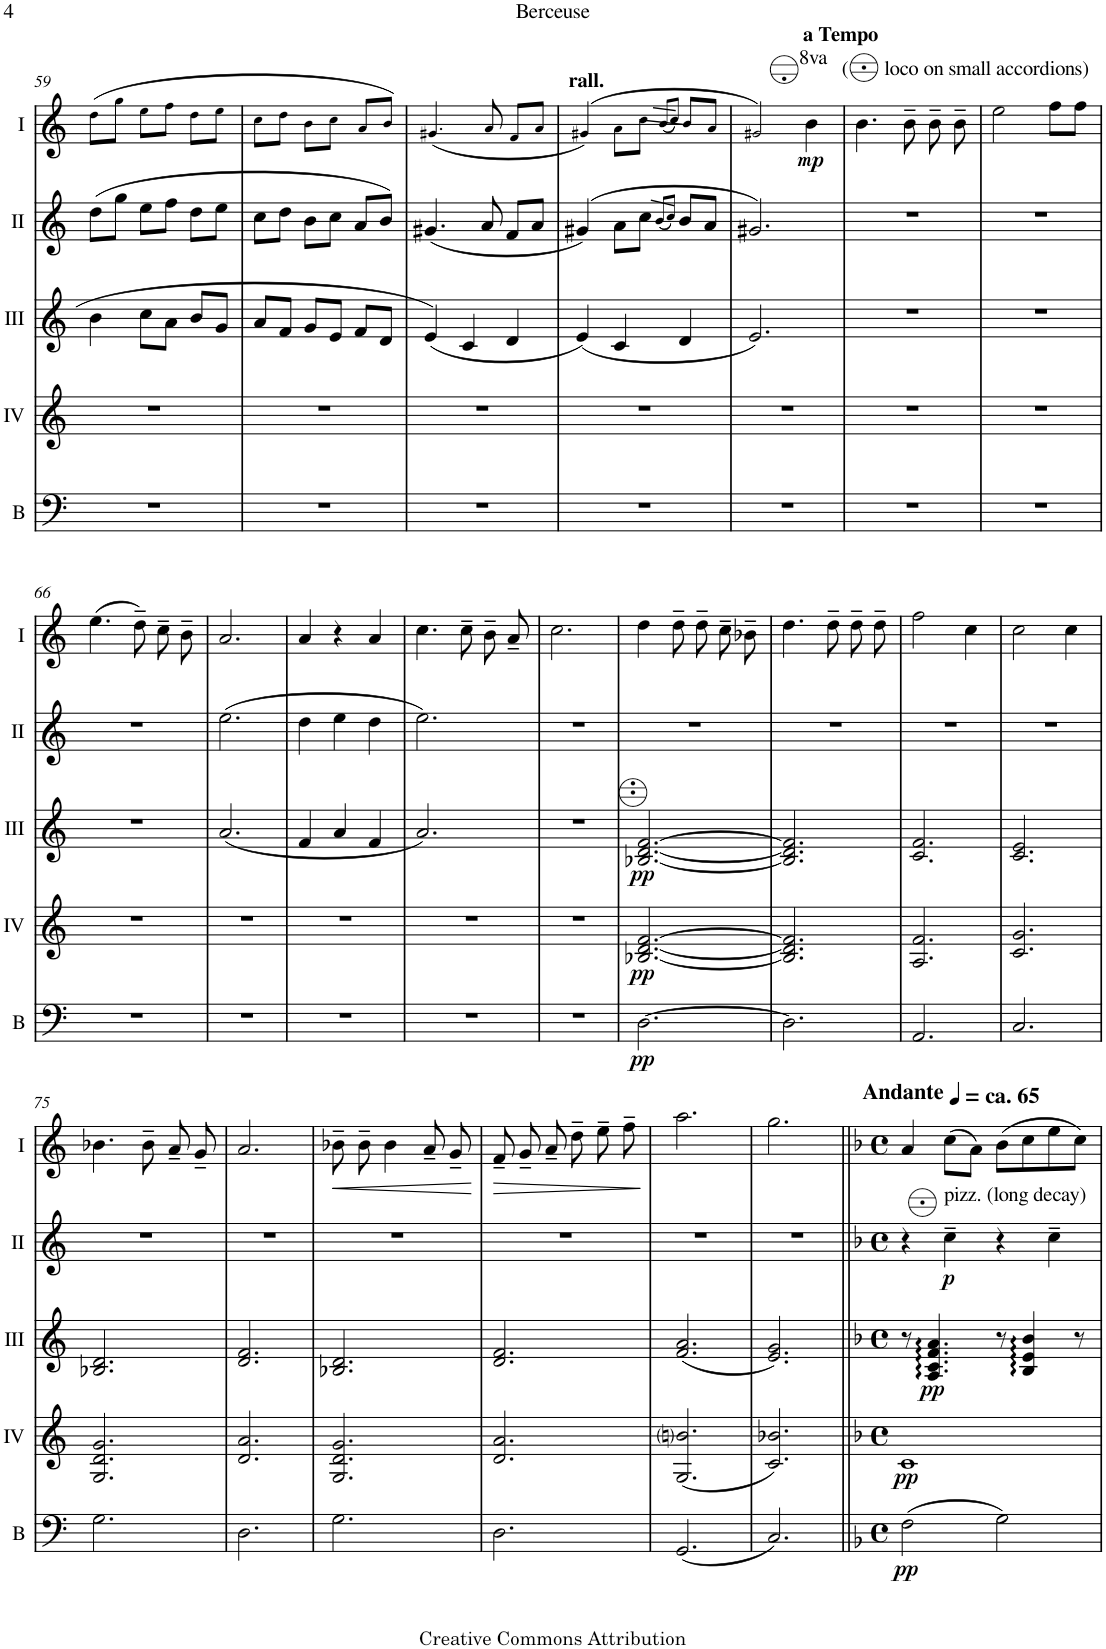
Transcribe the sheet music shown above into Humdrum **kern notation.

**kern	**dynam	**kern	**dynam	**kern	**dynam	**kern	**dynam	**kern	**dynam
*part5	*part5	*part4	*part4	*part3	*part3	*part2	*part2	*part1	*part1
*staff5	*staff5	*staff4	*staff4	*staff3	*staff3	*staff2	*staff2	*staff1	*staff1
*I"Bass	*	*I"Acc. 4	*	*I"Acc. 3	*	*I"Acc. 2	*	*I"Acc. 1	*
*I'B	*	*	*	*	*	*	*	*	*
!!LO:PB:g=z
*clefF4	*	*clefG2	*	*clefG2	*	*clefG2	*	*clefG2	*
*Trd7c12	*	*Trd7c12	*	*	*	*	*	*Trd7c12	*
*k[]	*	*k[]	*	*k[]	*	*k[]	*	*k[]	*
*M3/4	*	*M3/4	*	*M3/4	*	*M3/4	*	*M3/4	*
=59	=59	=59	=59	=59	=59	=59	=59	=59	=59
2.r	.	2.r	.	4b\	.	(>8dd\L	.	(>8dd\L	.
.	.	.	.	.	.	8gg\J	.	8gg\J	.
.	.	.	.	8cc\L	.	8ee\L	.	8ee\L	.
.	.	.	.	8a\J	.	8ff\J	.	8ff\J	.
.	.	.	.	8b/L	.	8dd\L	.	8dd\L	.
.	.	.	.	8g/J	.	8ee\J	.	8ee\J	.
=60	=60	=60	=60	=60	=60	=60	=60	=60	=60
2.r	.	2.r	.	8a/L	.	8cc\L	.	8cc\L	.
.	.	.	.	8f/J	.	8dd\J	.	8dd\J	.
.	.	.	.	8g/L	.	8b\L	.	8b\L	.
.	.	.	.	8e/J	.	8cc\J	.	8cc\J	.
.	.	.	.	8f/L	.	8a/L	.	8a/L	.
.	.	.	.	8d/J	.	8b/J)	.	8b/J)	.
=61	=61	=61	=61	=61	=61	=61	=61	=61	=61
2.r	.	2.r	.	(<4e/	.	(<4.g#X/	.	(<4.g#X/	.
.	.	.	.	4c/	.	.	.	.	.
.	.	.	.	.	.	8a/	.	8a/	.
.	.	.	.	4d/	.	8f/L	.	8f/L	.
.	.	.	.	.	.	8a/J	.	8a/J	.
=62	=62	=62	=62	=62	=62	=62	=62	=62	=62
!	!	!	!	!	!	!	!	!LO:TX:a:B:t=rall.	!
2.r	.	2.r	.	(<4e/)	.	(>4g#X/)	.	(4g#X/)	.
.	.	.	.	4c/	.	8a\L	.	8a\L	.
.	.	.	.	.	.	8cc\J	.	8cc\J	.
.	.	.	.	.	.	(8qb/L	.	(8qb/L	.
.	.	.	.	.	.	8qcc/J)	.	8qcc/J)	.
.	.	.	.	4d/	.	8b/L	.	8b/L	.
.	.	.	.	.	.	8a/J	.	8a/J	.
=63	=63	=63	=63	=63	=63	=63	=63	=63	=63
2.r	.	2.r	.	2.e/)	.	2.g#X/)	.	2g#X/)	.
!	!	!	!	!	!	!	!	!LO:TX:a:B:t=a Tempo	!
!	!	!	!	!	!	!	!	!LO:TX:a:t=8va	!
!	!	!	!	!	!	!	!	!LO:TX:a:t=(       loco on small accordions)	!
!	!	!	!	!	!	!	!	!	!LO:DY:b
.	.	.	.	.	.	.	.	4b\	mp
=64	=64	=64	=64	=64	=64	=64	=64	=64	=64
2.r	.	2.r	.	2.r	.	2.r	.	4.b\	.
.	.	.	.	.	.	.	.	8b~\	.
.	.	.	.	.	.	.	.	8b~\	.
.	.	.	.	.	.	.	.	8b~\	.
=65	=65	=65	=65	=65	=65	=65	=65	=65	=65
2.r	.	2.r	.	2.r	.	2.r	.	2ee\	.
.	.	.	.	.	.	.	.	8ff\L	.
.	.	.	.	.	.	.	.	8ff\J	.
!!LO:LB:g=z
=66	=66	=66	=66	=66	=66	=66	=66	=66	=66
2.r	.	2.r	.	2.r	.	2.r	.	(4.ee\	.
.	.	.	.	.	.	.	.	8dd~\)	.
.	.	.	.	.	.	.	.	8cc~\	.
.	.	.	.	.	.	.	.	8b~\	.
=67	=67	=67	=67	=67	=67	=67	=67	=67	=67
2.r	.	2.r	.	(<2.a/	.	(>2.ee\	.	2.a/	.
=68	=68	=68	=68	=68	=68	=68	=68	=68	=68
2.r	.	2.r	.	4f/	.	4dd\	.	4a/	.
.	.	.	.	4a/	.	4ee\	.	4r	.
.	.	.	.	4f/	.	4dd\	.	4a/	.
=69	=69	=69	=69	=69	=69	=69	=69	=69	=69
2.r	.	2.r	.	2.a/)	.	2.ee\)	.	4.cc\	.
.	.	.	.	.	.	.	.	8cc~\	.
.	.	.	.	.	.	.	.	8b~\	.
.	.	.	.	.	.	.	.	8a~/	.
=70	=70	=70	=70	=70	=70	=70	=70	=70	=70
2.r	.	2.r	.	2.r	.	2.r	.	2.cc\	.
=71	=71	=71	=71	=71	=71	=71	=71	=71	=71
!	!LO:DY:b	!	!LO:DY:b	!	!LO:DY:b	!	!	!	!
[2.D\	pp	[2.B-X/ [2.d/ [2.f/	pp	[2.B-X/ [2.d/ [2.f/	pp	2.r	.	4dd\	.
.	.	.	.	.	.	.	.	8dd~\	.
.	.	.	.	.	.	.	.	8dd~\	.
.	.	.	.	.	.	.	.	8cc~\	.
.	.	.	.	.	.	.	.	8b-X~\	.
=72	=72	=72	=72	=72	=72	=72	=72	=72	=72
2.D\]	.	2.B-/] 2.d/] 2.f/]	.	2.B-/] 2.d/] 2.f/]	.	2.r	.	4.dd\	.
.	.	.	.	.	.	.	.	8dd~\	.
.	.	.	.	.	.	.	.	8dd~\	.
.	.	.	.	.	.	.	.	8dd~\	.
=73	=73	=73	=73	=73	=73	=73	=73	=73	=73
2.AA/	.	2.A/ 2.f/	.	2.c/ 2.f/	.	2.r	.	2ff\	.
.	.	.	.	.	.	.	.	4cc\	.
=74	=74	=74	=74	=74	=74	=74	=74	=74	=74
2.C/	.	2.c/ 2.g/	.	2.c/ 2.e/	.	2.r	.	2cc\	.
.	.	.	.	.	.	.	.	4cc\	.
!!LO:LB:g=z
=75	=75	=75	=75	=75	=75	=75	=75	=75	=75
2.G\	.	2.G/ 2.d/ 2.g/	.	2.B-X/ 2.d/	.	2.r	.	4.b-X\	.
.	.	.	.	.	.	.	.	8b-~\	.
.	.	.	.	.	.	.	.	8a~/	.
.	.	.	.	.	.	.	.	8g~/	.
=76	=76	=76	=76	=76	=76	=76	=76	=76	=76
2.D\	.	2.d/ 2.a/	.	2.d/ 2.f/	.	2.r	.	2.a/	.
=77	=77	=77	=77	=77	=77	=77	=77	=77	=77
!	!	!	!	!	!	!	!	!	!LO:HP:b
2.G\	.	2.G/ 2.d/ 2.g/	.	2.B-X/ 2.d/	.	2.r	.	8b-X~\	<
.	.	.	.	.	.	.	.	8b-~\	.
.	.	.	.	.	.	.	.	4b-\	.
.	.	.	.	.	.	.	.	8a~/	.
.	.	.	.	.	.	.	.	8g~/	.
.	.	.	.	.	.	.	.	.	[
=78	=78	=78	=78	=78	=78	=78	=78	=78	=78
!	!	!	!	!	!	!	!	!	!LO:HP:b
2.D\	.	2.d/ 2.a/	.	2.d/ 2.f/	.	2.r	.	8f~/	>
.	.	.	.	.	.	.	.	8g~/	.
.	.	.	.	.	.	.	.	8a~/	.
.	.	.	.	.	.	.	.	8dd~\	.
.	.	.	.	.	.	.	.	8ee~\	.
.	.	.	.	.	.	.	.	8ff~\	.
.	.	.	.	.	.	.	.	.	]
=79	=79	=79	=79	=79	=79	=79	=79	=79	=79
(2.GG/	.	(2.G/ 2.bni/	.	(2.f/ 2.a/	.	2.r	.	2.aa\	.
=80	=80	=80	=80	=80	=80	=80	=80	=80	=80
2.C/)	.	2.c/ 2.b-X/)	.	2.e/ 2.g/)	.	2.r	.	2.gg\	.
=81||	=81||	=81||	=81||	=81||	=81||	=81||	=81||	=81||	=81||
*k[b-]	*	*k[b-]	*	*k[b-]	*	*k[b-]	*	*k[b-]	*
*M4/4	*	*M4/4	*	*M4/4	*	*M4/4	*	*M4/4	*
*met(c)	*	*met(c)	*	*met(c)	*	*met(c)	*	*met(c)	*
!	!	!	!	!	!	!	!	!LO:TX:a:B:t=Andante	!
!	!	!	!	!	!	!	!	!LO:TX:a:B:t=ca. 65	!
!	!LO:DY:b	!	!LO:DY:b	!	!	!	!	!	!
(>2F\	pp	1c	pp	8r	.	4r	.	4a/	.
!	!	!	!	!	!LO:DY:b	!	!	!	!
.	.	.	.	4.A/ 4.c/ 4.f/ 4.a/	pp	.	.	.	.
!	!	!	!	!	!	!LO:TX:a:t=pizz. (long decay)	!	!	!
!	!	!	!	!	!	!	!LO:DY:b	!	!
.	.	.	.	.	.	4cc~\	p	(8cc\L	.
.	.	.	.	.	.	.	.	8a\J)	.
2G\)	.	.	.	8r	.	4r	.	(8b-\L	.
.	.	.	.	4B-/ 4e/ 4b-/	.	.	.	8cc\	.
.	.	.	.	.	.	4cc~\	.	8ee\	.
.	.	.	.	8r	.	.	.	8cc\J)	.
=	=	=	=	=	=	=	=	=	=
*-	*-	*-	*-	*-	*-	*-	*-	*-	*-
